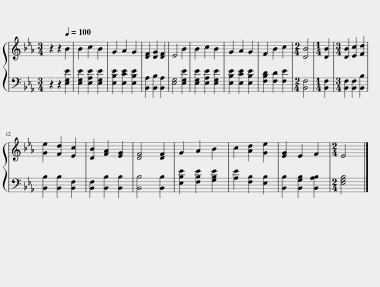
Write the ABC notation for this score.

X:1
%%score { 1 | 2 }
L:1/8
M:3/4
I:linebreak $
K:Eb
V:1 treble
V:2 bass
V:1
 z2 z2[Q:1/4=100] B2 | B2 c2 B2 | G2 A2 G2 | [DF]2 [DG]2 [DF]2 | E4 B2 | %5
 B2 c2 B2 | G2 A2 G2 | F2 B2 c2 |[M:2/4] [DB]4 |[M:1/4] [DB]2 | %10
[M:3/4] [DB]2 [Ec]2 [Fd]2 |$ [Ge]2 [Fd]2 [Ec]2 | [DB]2 [FA]2 [EG]2 | [DF]4 [DF]2 | G2 A2 B2 | %15
 c2 [Ad]2 [Ge]2 | [EG]2 E2 F2 |[M:2/4] E4 |] %18
V:2
 z2 z2 [E,G,E]2 | [E,G,E]2 [E,A,E]2 [E,G,E]2 | [E,B,E]2 [E,CE]2 [E,B,E]2 | [B,,A,]2 [B,,B,]2 [B,,A,]2 | [E,G,]4 [E,G,E]2 | %5
 [E,G,E]2 [E,A,E]2 [E,G,E]2 | [E,B,E]2 [E,CE]2 [E,B,E]2 | [F,B,D]2 [F,D]2 [F,E]2 |[M:2/4] [B,,F,]4 |[M:1/4] [B,,F,]2 | %10
[M:3/4] [B,,F,]2 [B,,F,]2 [B,,B,]2 |$ [B,,B,]2 [B,,B,]2 [B,,F,]2 | [B,,F,]2 [B,,B,]2 [B,,B,]2 | [B,,B,]4 [B,,B,]2 | [E,B,E]2 [F,B,E]2 [G,B,E]2 | %15
 [A,E]2 [F,B,]2 [E,B,]2 | [B,,B,]2 [B,,G,B,]2 [B,,A,B,]2 |[M:2/4] [E,G,B,]4 |] %18
